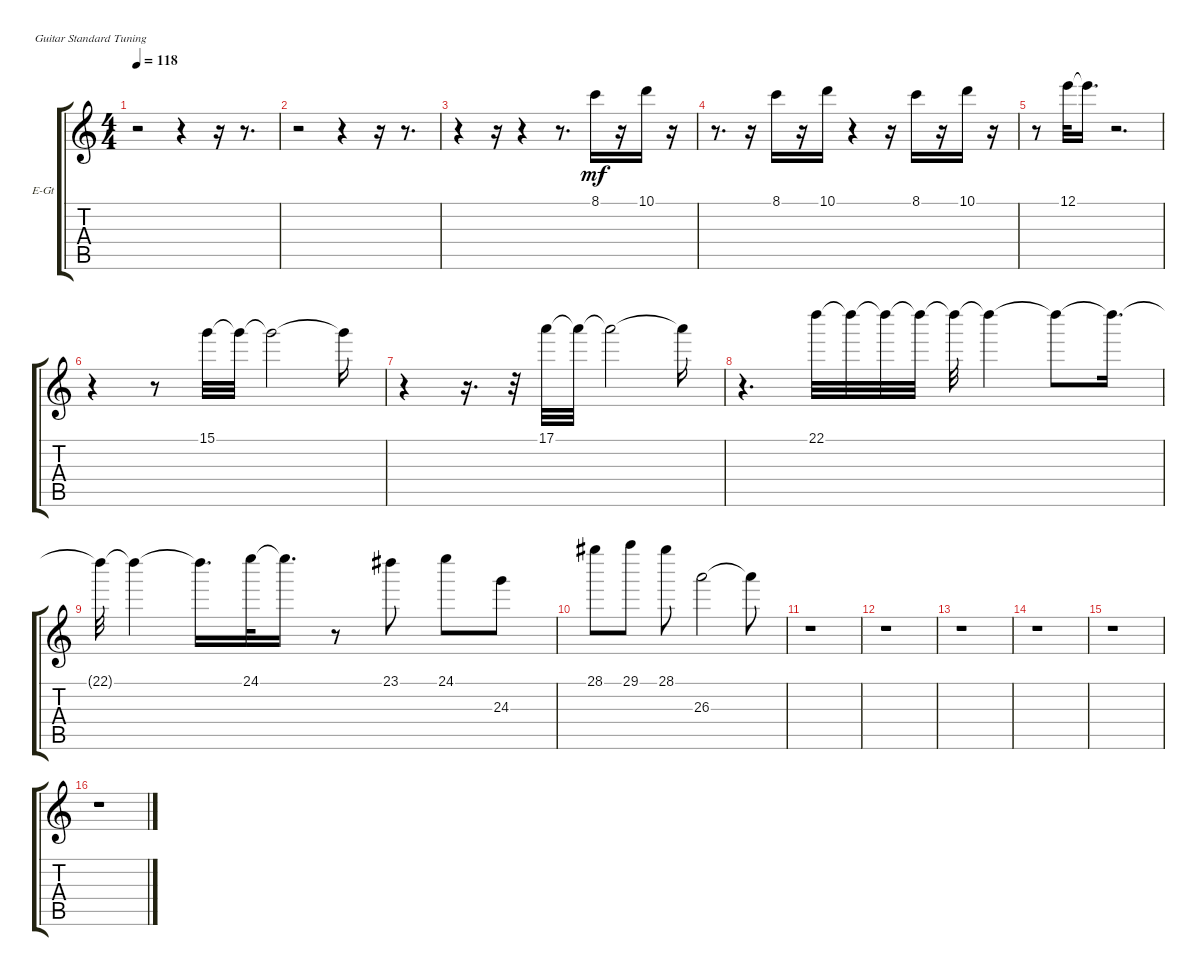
\bracketExtendMode groupsimilarinstruments
\firstSystemTrackNameOrientation horizontal
\otherSystemsTrackNameOrientation horizontal
\track ("Guitar(solo)" "E-Gt") {instrument electricguitarclean}
\staff {score tabs}
\tuning (E4 B3 G3 D3 A2 E2)
\ts (4 4)
\tempo 118
\clef g2
\ks c
r.2{dy mf} r.4 r.16 r.8{d} |
r.2 r.4 r.16 r.8{d} |
r.4 r.16 r.4 r.8{d} 8.1.16 r.16 10.1.16 r.16 |
r.8{d} r.16 8.1.16 r.16 10.1.16 r.4 r.16 8.1.16 r.16 10.1.16 r.16 |
r.8 12.1.32 12.1{t}.16{d} r.2{d} |
r.4 r.8 15.1.32 15.1{t}.32 15.1{t}.2 15.1{t}.16 |
r.4 r.16{d} r.32 17.1.32 17.1{t}.32 17.1{t}.2 17.1{t}.16 |
r.4{d} 22.1.32 22.1{t}.32 22.1{t}.32 22.1{t}.32 22.1{t}.32 22.1{t}.4 22.1{t}.8 22.1{t}.16{d} |
22.1{t}.32 22.1{t}.4 22.1{t}.16{d} 24.1.32 24.1{t}.16{d} r.8 23.1.8 24.1.8 24.3.8 |
28.1.8 29.1.8 28.1.8 26.3.2 26.3{t}.8 |
r.1 |
r.1 |
r.1 |
r.1 |
r.1 |
r.1
